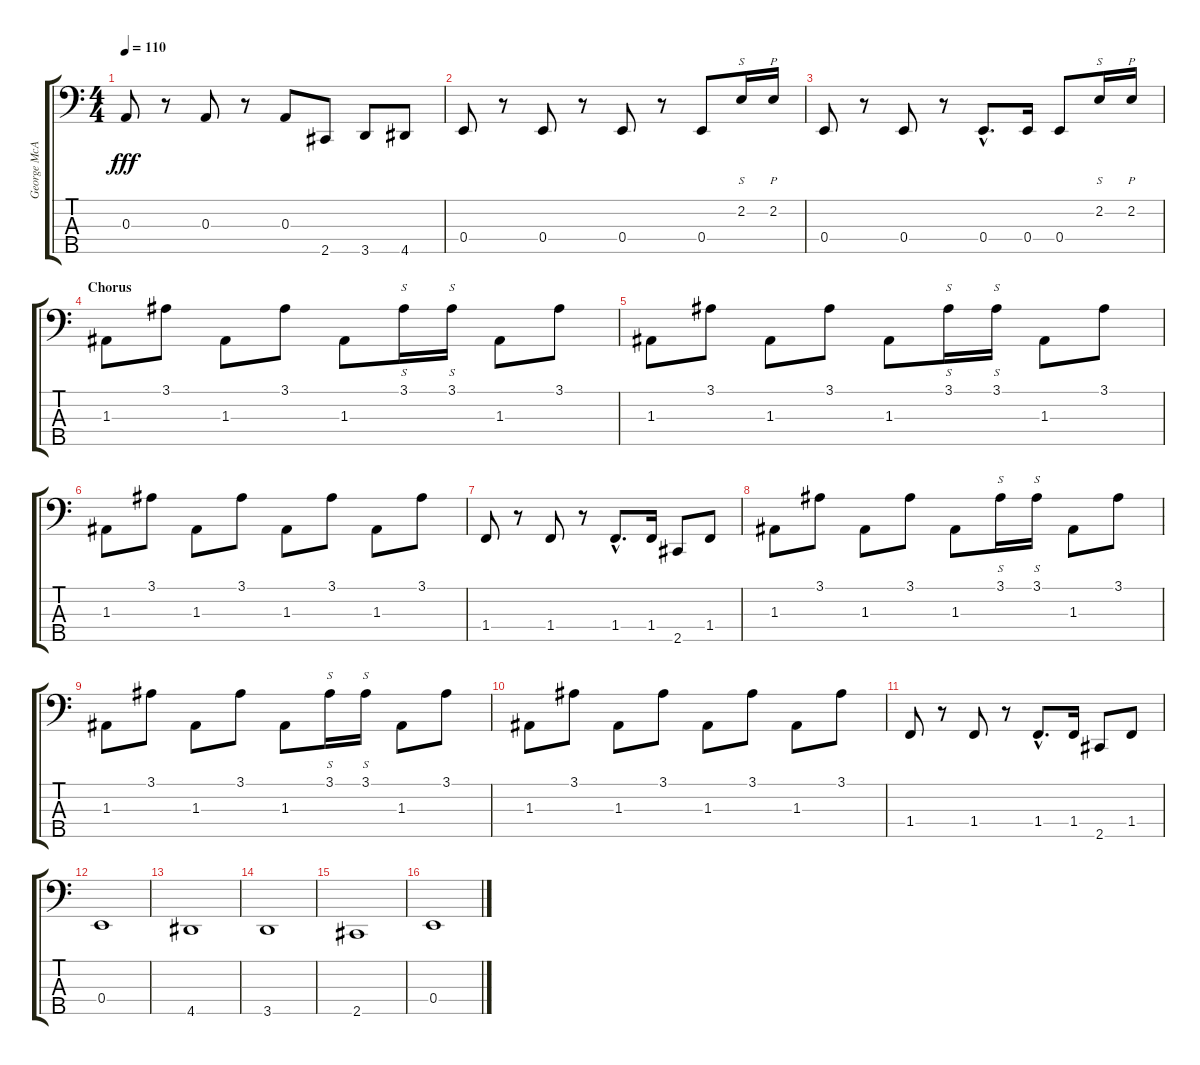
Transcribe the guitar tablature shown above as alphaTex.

\track ("George McArdle" "George McA") {instrument electricbassfinger}
\staff {score tabs}
\tuning (G2 D2 A1 E1 B0) {hide}
\ts (4 4)
\tempo 110
\clef f4
\ks c
0.3.8{dy fff} r.8 0.3.8 r.8 0.3.8 2.5.8 3.5.8 4.5.8 |
0.4.8 r.8 0.4.8 r.8 0.4.8 r.8 0.4.8 2.2.16{s} 2.2.16{p} |
0.4.8 r.8 0.4.8 r.8 0.4{hac}.8{d} 0.4.16 0.4.8 2.2.16{s} 2.2.16{p} |
\section ("" "Chorus")
1.3.8 3.1.8 1.3.8 3.1.8 1.3.8 3.1.16{s} 3.1.16{s} 1.3.8 3.1.8 |
1.3.8 3.1.8 1.3.8 3.1.8 1.3.8 3.1.16{s} 3.1.16{s} 1.3.8 3.1.8 |
1.3.8 3.1.8 1.3.8 3.1.8 1.3.8 3.1.8 1.3.8 3.1.8 |
1.4.8 r.8 1.4.8 r.8 1.4{hac}.8{d} 1.4.16 2.5.8 1.4.8 |
1.3.8 3.1.8 1.3.8 3.1.8 1.3.8 3.1.16{s} 3.1.16{s} 1.3.8 3.1.8 |
1.3.8 3.1.8 1.3.8 3.1.8 1.3.8 3.1.16{s} 3.1.16{s} 1.3.8 3.1.8 |
1.3.8 3.1.8 1.3.8 3.1.8 1.3.8 3.1.8 1.3.8 3.1.8 |
1.4.8 r.8 1.4.8 r.8 1.4{hac}.8{d} 1.4.16 2.5.8 1.4.8 |
0.4.1 |
4.5.1 |
3.5.1 |
2.5.1 |
0.4.1
